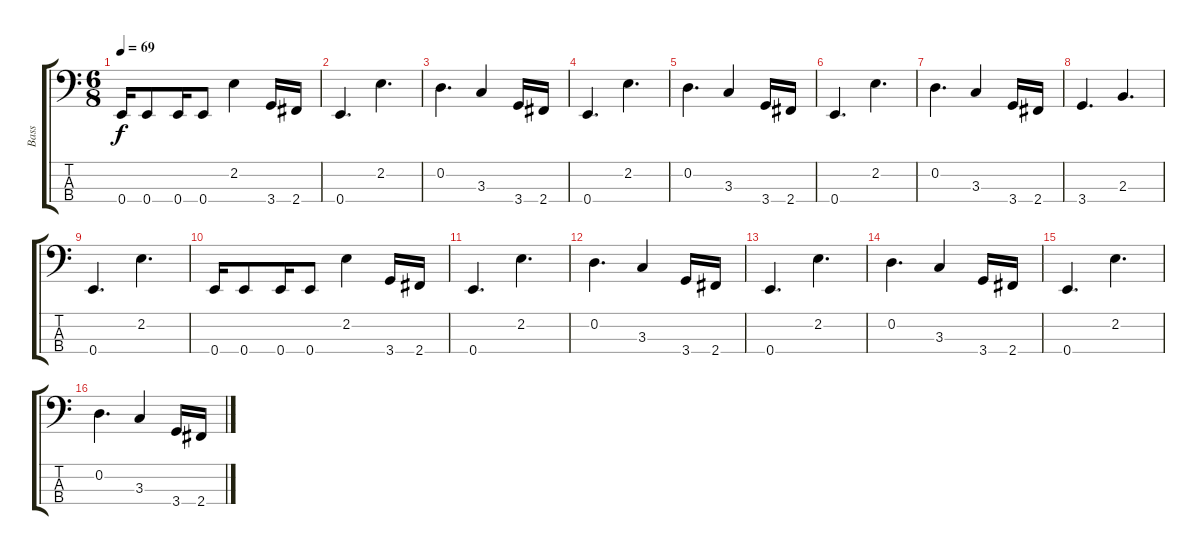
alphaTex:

\track ("Bass" "Bass") {instrument electricbasspick}
\staff {score tabs}
\tuning (G2 D2 A1 E1) {hide}
\ts (6 8)
\tempo 69
\clef f4
\ks c
0.4.16{dy f} 0.4.8 0.4.16 0.4.8 2.2.4 3.4.16 2.4.16 |
0.4.4{d} 2.2.4{d} |
0.2.4{d} 3.3.4 3.4.16 2.4.16 |
0.4.4{d} 2.2.4{d} |
0.2.4{d} 3.3.4 3.4.16 2.4.16 |
0.4.4{d} 2.2.4{d} |
0.2.4{d} 3.3.4 3.4.16 2.4.16 |
3.4.4{d} 2.3.4{d} |
0.4.4{d} 2.2.4{d} |
0.4.16 0.4.8 0.4.16 0.4.8 2.2.4 3.4.16 2.4.16 |
0.4.4{d} 2.2.4{d} |
0.2.4{d} 3.3.4 3.4.16 2.4.16 |
0.4.4{d} 2.2.4{d} |
0.2.4{d} 3.3.4 3.4.16 2.4.16 |
0.4.4{d} 2.2.4{d} |
0.2.4{d} 3.3.4 3.4.16 2.4.16
